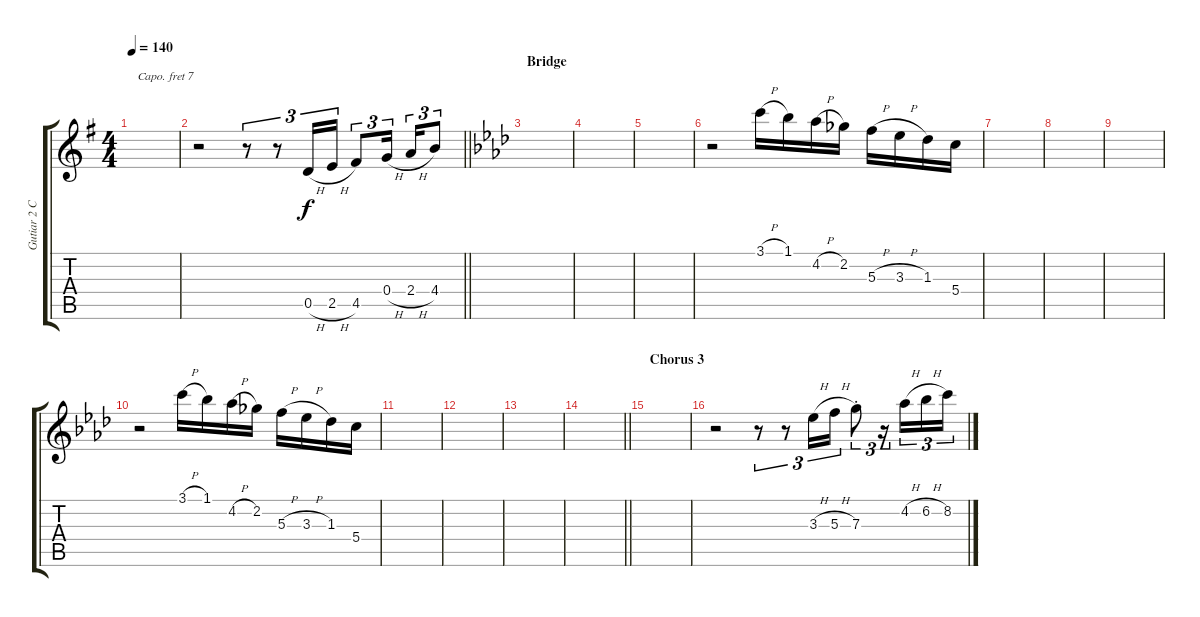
\track ("Gutiar 2 Capo 7" "Gutiar 2 C") {instrument electricguitarjazz}
\staff {score tabs}
\capo 7
\tuning (D4 A3 F3 C3 G2 D2) {hide}
\ts (4 4)
\tempo 140
\clef g2
\ks g
|
\barLineRight lightlight
r.2 r.8{tu (3 2)} r.8{tu (3 2)} 0.5{h}.16{tu (3 2)} 2.5{h}.16{tu (3 2)} 4.5.8{tu (3 2)} 0.4{h}.16{tu (3 2) beam splitsecondary} 2.4{h}.16{tu (3 2)} 4.4.8{tu (3 2)} |
\section ("" "Bridge")
\ks ab
|
|
|
r.2{volume 12 instrument recorder} 3.1{h}.16 1.1.16 4.2{h}.16 2.2.16 5.3{h}.16 3.3{h}.16 1.3.16 5.4.16 |
|
|
|
r.2 3.1{h}.16 1.1.16 4.2{h}.16 2.2.16 5.3{h}.16 3.3{h}.16 1.3.16 5.4.16 |
|
|
|
\barLineRight lightlight
|
\section ("" "Chorus 3")
|
r.2 r.8{tu (3 2)} r.8{tu (3 2)} 3.3{h}.16{tu (3 2)} 5.3{h}.16{tu (3 2)} 7.3{st}.8{tu (3 2)} r.16{tu (3 2)} 4.2{h}.16{tu (3 2)} 6.2{h}.16{tu (3 2)} 8.2.16{tu (3 2)}
